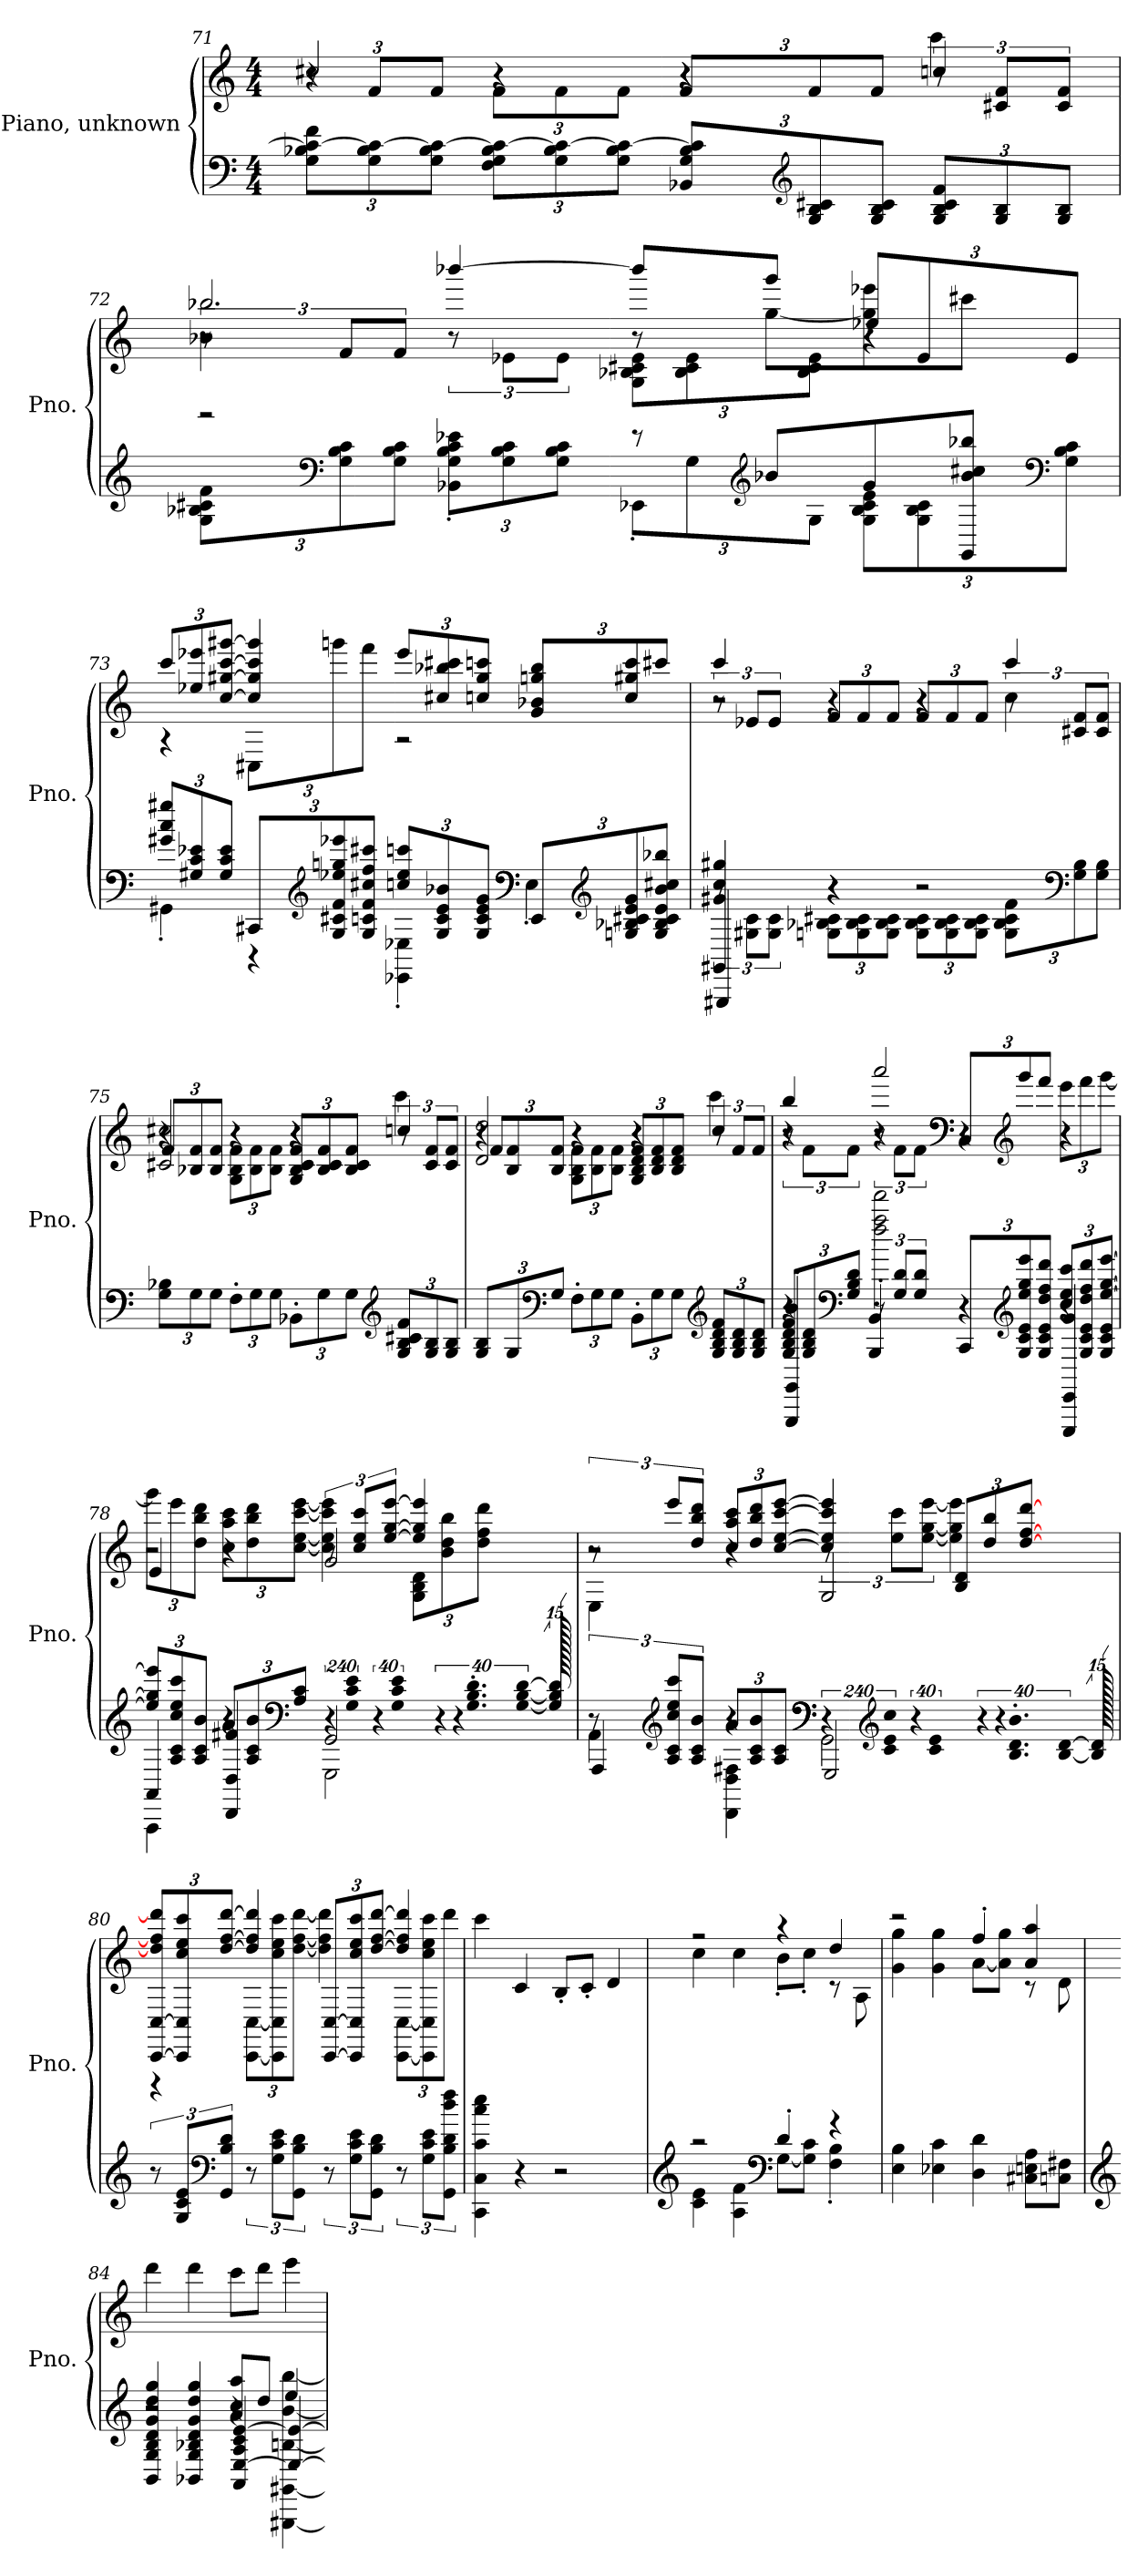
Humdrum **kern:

**kern	**kern
*part1	*part1
*staff2	*staff1
*I"Piano, unknown	*
*I'Pno.	*
!!LO:LB:g=z
*clefF4	*clefG2
*k[]	*k[]
*M4/4	*M4/4
*Xbrackettup	*
=71	=71
*	*^
*	*	*^
12G\ 12B-X\ 12c#\_ 12f\L	2cc#X/	4r	12r
12G\ 12B-\ 12c#\_	.	.	12f/L
12G\ 12B-\ 12c#\_J	.	.	12f/J
*	*	*Xbrackettup	*
12F\ 12G\ 12B-\ 12c#\_L	.	12f\L	4r
12G\ 12B-\ 12c#\_	.	12f\	.
12G\ 12B-\ 12c#\_J	.	12f\J	.
12BB-X/ 12G/ 12B-/ 12c#/]L	4r	4r	12f/L
*clefG2	*	*	*
12G/ 12B-/ 12c#X/	.	.	12f/
12G/ 12B-/ 12c#/J	.	.	12f/J
*	*	*	*brackettup
12G/ 12B-/ 12c#/ 12f/L	4ccn/	4ccc\	12r
12G/ 12B-/	.	.	12c#X/ 12f/L
12G/ 12B-/J	.	.	12c#/ 12f/J
!!LO:LB:g=z
=72	=72	=72	=72
*^	*	*	*^
2r	12G\ 12B-X\ 12c#X\ 12f\L	2.bb-X/	4b-X\	12r	2r
*clefF4	*	*	*	*	*
.	12G\ 12B-\ 12c#\	.	.	12f/L	.
.	12G\ 12B-\ 12c#\J	.	.	12f/J	.
.	12BB-X\' 12G\' 12B-\' 12c#\' 12e-X\'L	.	12r	[4bbb-X/	.
.	12G\ 12B-\ 12c#\	.	12e-X\L	.	.
.	12G\ 12B-\ 12c#\J	.	12e-\J	.	.
*	*	*	*	*	*Xbrackettup
8r	12EE-X'\L	.	8r	8bbb-/L]	12G\ 12B-X\ 12c#X\ 12e-\L
.	12G\	.	.	.	12B-\ 12c#\ 12e-\
*clefG2	*	*	*	*	*
8b-X/L	.	.	[8gg\L	8ggg/J	.
.	12G\J	.	.	.	12B-\ 12c#\ 12e-\J
8g/	12G\ 12B-\ 12c#\ 12e-\L	4r	8gg\] 8eee-X\	12ee-X/L	4r
.	12G\ 12B-\ 12c#\	.	.	12e-/	.
8GG/ 8b-/ 8cc#X/ 8bb-X/J	.	.	8ccc#X\J	.	.
*clefF4	*	*	*	*	*
.	12G\ 12B-\ 12c#\J	.	.	12e-/J	.
*	*	*	*v	*v	*v
!!LO:LB:g=z
=73	=73	=73	=73
12g#X/ 12cc/ 12gg#X/L	4GG#X'\	12ccc/L	4r
12G#X/ 12c/ 12e-X/	.	12ee-X/ 12eee-X/	.
12G#/ 12c/ 12e-/J	.	[12cc/ [12gg#X/ [12ccc/ [12ggg#X/J	.
12CC#X/L	4r	4cc/] 4gg#/] 4ccc/] 4ggg#/]	12C#X\L
*clefG2	*	*	*
12G#/ 12c#X/ 12f/ 12ee-X/ 12ggn/ 12eee-X/	.	.	12gggn\
12G#/ 12cn/ 12f/ 12cc#X/ 12ff/ 12ccc#X/J	.	.	12fff\J
12ccn/ 12ee-/ 12cccn/L	4EE-X\' 4E-X\'	12eee-/L	2r
12G#/ 12c/ 12e-/ 12b-X/	.	12cc#X/ 12bb-X/ 12ccc#X/	.
12G#/ 12c/ 12e-/ 12g#/J	.	12ccn/ 12gg#/ 12cccn/J	.
*clefF4	*	*	*
12EE-/L	4E-'\	12g/ 12b-X/ 12ggn/ 12bb-/L	.
*clefG2	*	*	*
12Gn/ 12B-X/ 12c#X/ 12e-/ 12g#/	.	12cc/ 12gg#X/ 12ccc/	.
12G/ 12B-/ 12c#/ 12e-/ 12b-/ 12cc#X/ 12bb-X/J	.	12ccc#X/J	.
!!LO:LB:g=z
=74	=74	=74	=74
*	*	*	*^
*	*brackettup	*	*	*brackettup
*	*^	*	*	*
4GG#X/ 4g#X/ 4cc/ 4gg#X/	12r	4GGG#X/	4ccc/	2r	12r
.	12G#X\ 12c\L	.	.	.	12e-X/L
.	12G#\ 12c\J	.	.	.	12e-/J
*	*Xbrackettup	*	*	*	*Xbrackettup
4r	12Gn\ 12B-X\ 12c#X\L	4r	4r	.	12f/L
.	12G\ 12B-\ 12c#\	.	.	.	12f/
.	12G\ 12B-\ 12c#\J	.	.	.	12f/J
2r	12G\ 12B-\ 12c#\L	2r	4r	4r	12f/L
.	12G\ 12B-\ 12c#\	.	.	.	12f/
.	12G\ 12B-\ 12c#\J	.	.	.	12f/J
*	*	*	*	*	*brackettup
.	12G\ 12B-\ 12c#\ 12f\L	.	4ccc/	4cc\	12r
*clefF4	*	*	*	*	*
.	12G\ 12B-\	.	.	.	12c#X/ 12f/L
.	12G\ 12B-\J	.	.	.	12c#/ 12f/J
*v	*v	*v	*	*	*
!!LO:PB:g=z	!!	!!
=75	=75	=75	=75
*	*	*	*Xbrackettup
12G\ 12B-X\L	2c#X/ 2cc#X/	4r	12f/L
12G\	.	.	12B-X/ 12f/
12G\J	.	.	12B-/ 12f/J
12F'\L	.	12G\ 12B-\ 12f\L	4r
12G\	.	12B-\ 12f\	.
12G\J	.	12B-\ 12f\J	.
12BB-X'\L	4r	4r	12G/ 12B-/ 12c#/ 12f/L
12G\	.	.	12B-/ 12c#/ 12f/
12G\J	.	.	12B-/ 12c#/ 12f/J
*clefG2	*	*	*
*	*	*	*brackettup
12G/ 12B-/ 12c#X/ 12f/L	4ccn/	4ccc\	12r
12G/ 12B-/	.	.	12c#/ 12f/L
12G/ 12B-/J	.	.	12c#/ 12f/J
=76	=76	=76	=76
*	*	*	*Xbrackettup
12G/ 12B/L	2d/ 2dd/	4r	12f/L
12G/	.	.	12B/ 12f/
*clefF4	*	*	*
12G/J	.	.	12B/ 12f/J
12F'\L	.	12G\ 12B\ 12f\L	4r
12G\	.	12B\ 12f\	.
12G\J	.	12B\ 12f\J	.
12BB'\L	4r	4r	12G/ 12B/ 12d/ 12f/L
12G\	.	.	12B/ 12d/ 12f/
12G\J	.	.	12B/ 12d/ 12f/J
*clefG2	*	*	*
*	*	*	*brackettup
12G/ 12B/ 12d/ 12f/L	4cc/	4ccc\	12r
12G/ 12B/ 12d/	.	.	12f/L
12G/ 12B/ 12d/J	.	.	12f/J
!!LO:LB:g=z	!!	!!
=77	=77	=77	=77
*^	*	*	*
*	*^	*	*	*
12G/ 12B/ 12d/ 12f/L	4r	4GGG/' 4GG/' 4b/'	4r	12r	4bb/
12G/ 12B/ 12d/	.	.	.	12f\L	.
*clefF4	*	*	*	*	*
12G/ 12B/ 12d/J	.	.	.	12f\J	.
*brackettup	*	*	*	*	*
12r	2ff\ 2aa\ 2fff\	4BBB/' 4BB/'	2aaa/	12r	4r
12G/ 12d/L	.	.	.	12f\L	.
12G/ 12d/J	.	.	.	12f\J	.
*	*	*	*clefF4	*	*
*	*	*Xbrackettup	*	*	*Xbrackettup
4r	.	12CC/L	.	4r	12C/L
*clefG2	*	*	*clefG2	*	*
.	.	12G/ 12c/ 12e/ 12ee/ 12gg/ 12eee/	.	.	12ggg/
.	.	12G/ 12c/ 12e/ 12dd/ 12ff/ 12ddd/J	.	.	12fff/J
12cc/ 12ee/ 12ccc/L	4r	4EEE/ 4EE/ 4g/	4r	12eee\L	4r
12G/ 12c/ 12e/ 12dd/ 12ff/ 12ddd/	.	.	.	12fff\	.
12G/ 12c/ 12e/ [12ee/ [12gg/ [12eee/J	.	.	.	[12ggg\J	.
=78	=78	=78	=78	=78	=78
12ee/] 12gg/] 12eee/]L	4AAA\	4AA/	2r	12ggg\L]	4e/
12A/ 12c/ 12cc/ 12ee/ 12ccc/	.	.	.	12eee\	.
12A/ 12c/ 12b/J	.	.	.	12dd\ 12bb\ 12ddd\J	.
12a/L	4r	4DD/ 4D/ 4f#X/	.	12cc\ 12aa\ 12ccc\L	4r
12A/ 12c/ 12b/	.	.	.	12dd\ 12bb\ 12ddd\	.
*clefF4	*	*	*	*	*
12A/ 12c/J	.	.	.	[12cc\ [12ee\ [12ccc\ [12eee\J	.
*brackettup	*	*	*	*	*
!LO:N:vis=16	!	!	!	!	!
*	*	*	*	*	*brackettup
1920%137r	2GGG\	2GG/	2g/	4cc\] 4ee\] 4ccc\] 4eee\]	12r
!LO:N:vis=16	!	!	!	!	!
1920%137G/ 1920%137c/ 1920%137e/	.	.	.	.	.
.	.	.	.	.	12cc/ 12ee/ 12ccc/L
!LO:N:vis=32	!	!	!	!	!
640%23r	.	.	.	.	.
.	.	.	.	.	[12ee/ [12gg/ [12eee/J
!LO:N:vis=16	!	!	!	!	!
1920%137G/ 1920%137c/ 1920%137e/	.	.	.	.	.
!LO:N:vis=32	!	!	!	!	!
*	*	*	*	*Xbrackettup	*
640%23r	.	.	.	12G\ 12B\ 12d\L	4ee/] 4gg/] 4eee/]
!LO:N:vis=32	!	!	!	!	!
640%23r	.	.	.	.	.
!LO:N:vis=16.	!	!	!	!	!
960%103G/' 960%103B/' 960%103d/'LL	.	.	.	.	.
.	.	.	.	12b\ 12dd\ 12bb\	.
.	.	.	.	12dd\ 12ff\ 12ddd\J	.
[240%17G/ [240%17B/ [240%17d/J	.	.	.	.	.
1920G/] 1920B/] 1920d/]	1920ryy	1920ryy	1920ryy	1920ryy	1920ryy
!!LO:LB:g=z	!!	!!
=79	=79	=79	=79	=79	=79
*	*	*	*brackettup	*	*
12r	4AA\	4AAA/	12r	4E\	2r
*clefG2	*	*	*	*	*
12A/ 12c/ 12cc/ 12ee/ 12ccc/L	.	.	12eee/L	.	.
12A/ 12c/ 12b/J	.	.	12dd/ 12bb/ 12ddd/J	.	.
*Xbrackettup	*	*	*Xbrackettup	*	*
12a/L	4DD\ 4D\ 4F#X\	4r	12cc/ 12aa/ 12ccc/L	4r	.
12A/ 12c/ 12b/	.	.	12dd/ 12bb/ 12ddd/	.	.
12A/ 12c/J	.	.	[12cc/ [12ee/ [12ccc/ [12eee/J	.	.
*clefF4	*	*	*	*	*
*brackettup	*	*	*	*	*
!LO:N:vis=16	!	!	!	!	!
*	*	*	*	*brackettup	*
1920%137r	2GG\	2GGG/	4cc/] 4ee/] 4ccc/] 4eee/]	12r	2G/
*clefG2	*	*	*	*	*
!LO:N:vis=16	!	!	!	!	!
1920%137c/ 1920%137e/ 1920%137cc/	.	.	.	.	.
.	.	.	.	12ee\ 12ccc\L	.
!LO:N:vis=32	!	!	!	!	!
640%23r	.	.	.	.	.
.	.	.	.	[12ee\ [12gg\ [12eee\J	.
!LO:N:vis=16	!	!	!	!	!
1920%137c/ 1920%137e/	.	.	.	.	.
!LO:N:vis=32	!	!	!	!	!
*	*	*	*Xbrackettup	*	*
640%23r	.	.	12B/ 12d/L	4ee\] 4gg\] 4eee\]	.
!LO:N:vis=32	!	!	!	!	!
640%23r	.	.	.	.	.
!LO:N:vis=16.	!	!	!	!	!
960%103B/' 960%103d/' 960%103b/'LL	.	.	.	.	.
.	.	.	12dd/ 12bb/	.	.
.	.	.	[12dd/ [12ff/ [12ddd/J	.	.
[240%17B/ [240%17d/J	.	.	.	.	.
1920B/] 1920d/]	1920ryy	1920ryy	1920ryy	1920ryy	1920ryy
*v	*v	*v	*	*	*
*	*	*v	*v
=80	=80	=80
12r	[12CC/ [12C/ 12dd/] 12ff/] 12ddd/]L	4r
12G/ 12c/ 12e/L	12CC/] 12C/] 12cc/ 12ee/ 12ccc/	.
*clefF4	*	*
12GG/ 12B/ 12d/J	[12dd/ [12ff/ [12ddd/J	.
12r	4dd/] 4ff/] 4ddd/]	[12CC\ [12C\L
12G\ 12c\ 12e\L	.	12CC\] 12C\] 12cc\ 12ee\ 12ccc\
12GG\ 12B\ 12d\J	.	[12dd\ [12ff\ [12ddd\J
12r	[12CC/ [12C/L	4dd\] 4ff\] 4ddd\]
12G\ 12c\ 12e\L	12CC/] 12C/] 12cc/ 12ee/ 12ccc/	.
12GG\ 12B\ 12d\J	[12dd/ [12ff/ [12ddd/J	.
12r	4dd/] 4ff/] 4ddd/]	[12CC\ [12C\L
12G\ 12c\ 12e\L	.	12CC\] 12C\] 12cc\ 12ee\ 12ccc\
12GG\ 12B\ 12d\ 12dd\ 12ff\J	.	12ddd\J
*	*v	*v
!!LO:LB:g=z
=81	=81
4CC\ 4C\ 4c\ 4cc\ 4ee\	4ccc\
4r	4c/
2r	8B'/L
.	8c'/J
.	4d/
=82	=82
*clefG2	*
*^	*^
2r	4c\ 4e\	2r	4cc\
.	4A\ 4f\	.	4cc\
*clefF4	*	*	*
4d'/	[8G\L	4r	8b'\L
.	8G\] 8c\J	.	8cc'\J
4r	4F\' 4B\'	4dd/	8r
.	.	.	8A\
*v	*v	*	*
=83	=83	=83
4E\ 4B\	2r	4g\ 4gg\
4E-X\ 4c\	.	4g\ 4gg\
4D\ 4d\	4ff'/	[8a\L
.	.	8a\] 8gg\J
8C#X\ 8En\ 8A\L	4a/ 4aa/	8r
8Cn\ 8F#X\J	.	8d\
*	*v	*v
=84	=84
*clefG2	*
*^	*
*	*^	*
4BB/ 4G/ 4B/ 4d/ 4g/ 4dd/ 4gg/	2r	2r	4ddd\
4BB-X/ 4G/ 4B-X/ 4d/ 4g/ 4dd/ 4gg/	.	.	4ddd\
8a/ 8cc/ 8aa/L	4r	4AA/ [4E/ 4A/ 4c/ [4e/	8ccc\L
8dd/J	.	.	8ddd\J
4ee/	[4GGG#X\ [4GG#X\ [4Bn\ [4b\ [4bb\	4E/_ 4e/_	4eee\
*v	*v	*v	*
=	=
*-	*-
